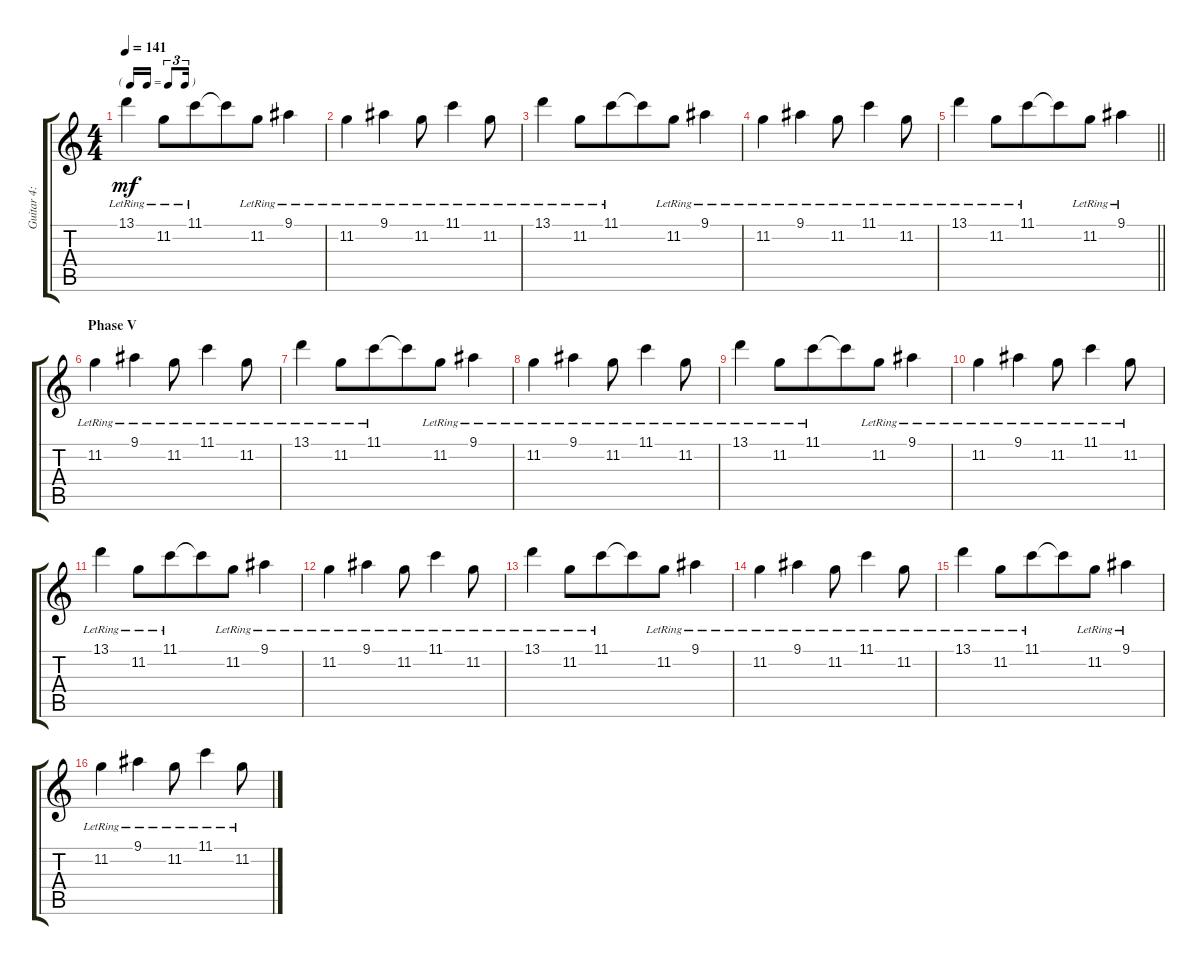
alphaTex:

\track ("Guitar 4: Tony" "Guitar 4: ") {instrument electricguitarjazz}
\staff {score tabs}
\tuning (Db4 Ab3 E3 B2 Gb2 Db2) {hide}
\ts (4 4)
\tf triplet16th
\tempo 141
\clef g2
\ks c
13.1{lr}.4{dy mf} 11.2{lr}.8 11.1{lr}.8{beam merge} 11.1{t}.8 11.2{lr}.8 9.1{lr}.4 |
11.2{lr}.4 9.1{lr}.4 11.2{lr}.8 11.1{lr}.4 11.2{lr}.8 |
13.1{lr}.4 11.2{lr}.8 11.1{lr}.8{beam merge} 11.1{t}.8 11.2{lr}.8 9.1{lr}.4 |
11.2{lr}.4 9.1{lr}.4 11.2{lr}.8 11.1{lr}.4 11.2{lr}.8 |
\barLineRight lightlight
13.1{lr}.4 11.2{lr}.8 11.1{lr}.8{beam merge} 11.1{t}.8 11.2{lr}.8 9.1{lr}.4 |
\section ("" "Phase V")
11.2{lr}.4 9.1{lr}.4 11.2{lr}.8 11.1{lr}.4 11.2{lr}.8 |
13.1{lr}.4 11.2{lr}.8 11.1{lr}.8{beam merge} 11.1{t}.8 11.2{lr}.8 9.1{lr}.4 |
11.2{lr}.4 9.1{lr}.4 11.2{lr}.8 11.1{lr}.4 11.2{lr}.8 |
13.1{lr}.4 11.2{lr}.8 11.1{lr}.8{beam merge} 11.1{t}.8 11.2{lr}.8 9.1{lr}.4 |
11.2{lr}.4 9.1{lr}.4 11.2{lr}.8 11.1{lr}.4 11.2{lr}.8 |
13.1{lr}.4 11.2{lr}.8 11.1{lr}.8{beam merge} 11.1{t}.8 11.2{lr}.8 9.1{lr}.4 |
11.2{lr}.4 9.1{lr}.4 11.2{lr}.8 11.1{lr}.4 11.2{lr}.8 |
13.1{lr}.4 11.2{lr}.8 11.1{lr}.8{beam merge} 11.1{t}.8 11.2{lr}.8 9.1{lr}.4 |
11.2{lr}.4 9.1{lr}.4 11.2{lr}.8 11.1{lr}.4 11.2{lr}.8 |
13.1{lr}.4 11.2{lr}.8 11.1{lr}.8{beam merge} 11.1{t}.8 11.2{lr}.8 9.1{lr}.4 |
11.2{lr}.4 9.1{lr}.4 11.2{lr}.8 11.1{lr}.4 11.2{lr}.8
